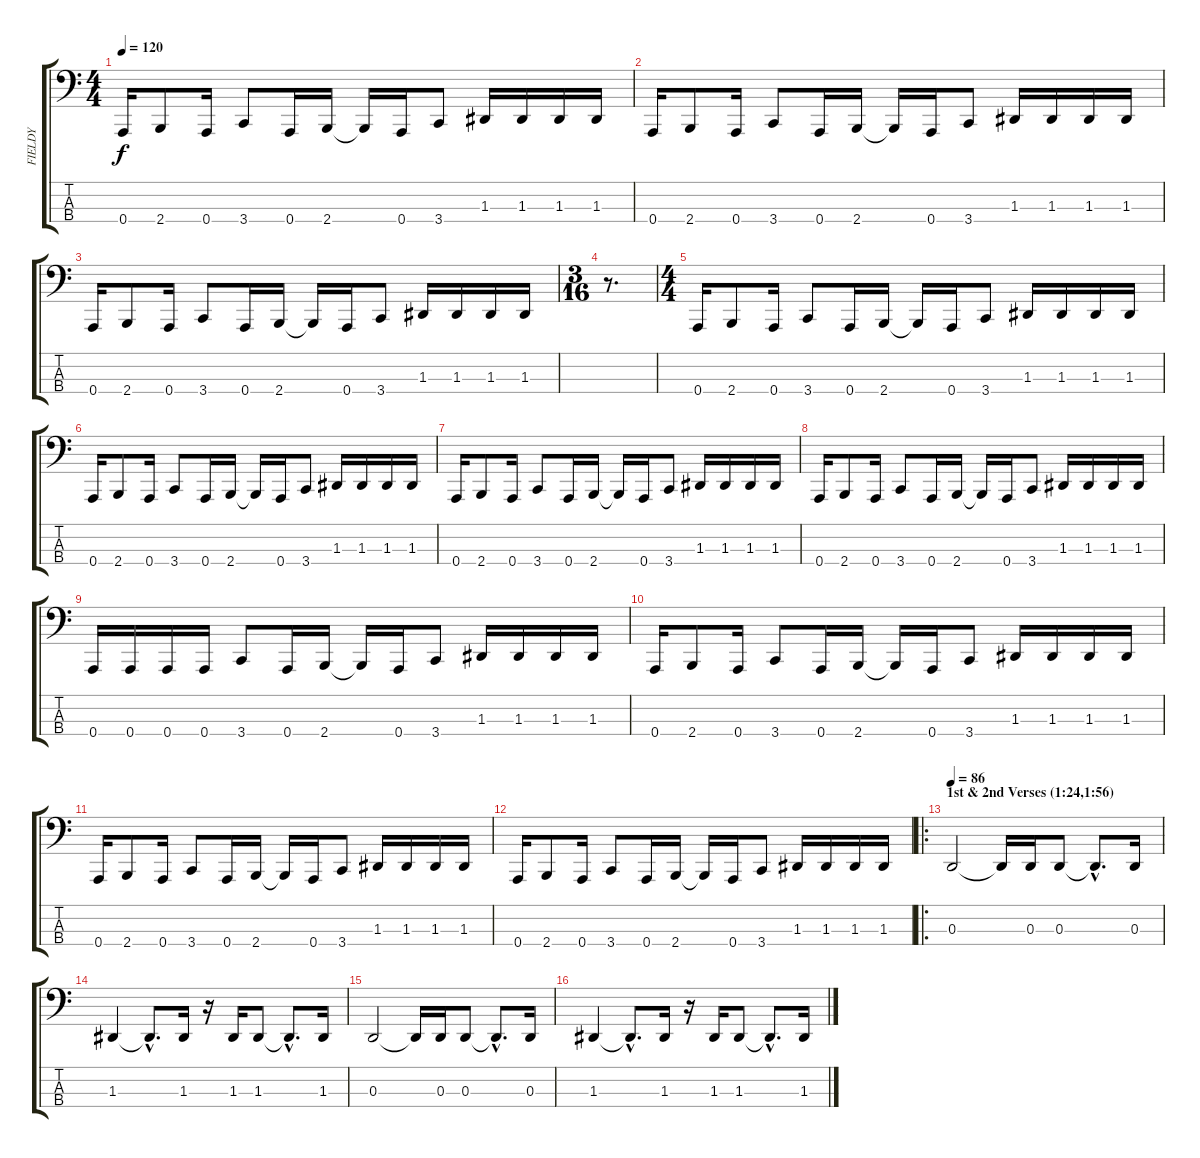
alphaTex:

\track ("FIELDY" "FIELDY") {instrument electricbassfinger}
\staff {score tabs}
\tuning (C2 G1 D1 A0) {hide}
\ts (4 4)
\tempo 120
\clef f4
\ks c
0.4.16{dy f} 2.4.8 0.4.16 3.4.8 0.4.16 2.4.16 2.4{t}.16 0.4.16 3.4.8 1.3.16 1.3.16 1.3.16 1.3.16 |
0.4.16 2.4.8 0.4.16 3.4.8 0.4.16 2.4.16 2.4{t}.16 0.4.16 3.4.8 1.3.16 1.3.16 1.3.16 1.3.16 |
0.4.16 2.4.8 0.4.16 3.4.8 0.4.16 2.4.16 2.4{t}.16 0.4.16 3.4.8 1.3.16 1.3.16 1.3.16 1.3.16 |
\ts (3 16)
r.8{d} |
\ts (4 4)
0.4.16 2.4.8 0.4.16 3.4.8 0.4.16 2.4.16 2.4{t}.16 0.4.16 3.4.8 1.3.16 1.3.16 1.3.16 1.3.16 |
0.4.16 2.4.8 0.4.16 3.4.8 0.4.16 2.4.16 2.4{t}.16 0.4.16 3.4.8 1.3.16 1.3.16 1.3.16 1.3.16 |
0.4.16 2.4.8 0.4.16 3.4.8 0.4.16 2.4.16 2.4{t}.16 0.4.16 3.4.8 1.3.16 1.3.16 1.3.16 1.3.16 |
0.4.16 2.4.8 0.4.16 3.4.8 0.4.16 2.4.16 2.4{t}.16 0.4.16 3.4.8 1.3.16 1.3.16 1.3.16 1.3.16 |
0.4.16 0.4.16 0.4.16 0.4.16 3.4.8 0.4.16 2.4.16 2.4{t}.16 0.4.16 3.4.8 1.3.16 1.3.16 1.3.16 1.3.16 |
0.4.16 2.4.8 0.4.16 3.4.8 0.4.16 2.4.16 2.4{t}.16 0.4.16 3.4.8 1.3.16 1.3.16 1.3.16 1.3.16 |
0.4.16 2.4.8 0.4.16 3.4.8 0.4.16 2.4.16 2.4{t}.16 0.4.16 3.4.8 1.3.16 1.3.16 1.3.16 1.3.16 |
0.4.16 2.4.8 0.4.16 3.4.8 0.4.16 2.4.16 2.4{t}.16 0.4.16 3.4.8 1.3.16 1.3.16 1.3.16 1.3.16 |
\ro
\section ("" "1st & 2nd Verses (1:24,1:56)")
\tempo 86
0.3.2 0.3{t}.16 0.3.16 0.3.8 0.3{hac t}.8{d} 0.3.16 |
1.3.4 1.3{hac t}.8{d} 1.3.16 r.16 1.3.16 1.3.8 1.3{hac t}.8{d} 1.3.16 |
0.3.2 0.3{t}.16 0.3.16 0.3.8 0.3{hac t}.8{d} 0.3.16 |
1.3.4 1.3{hac t}.8{d} 1.3.16 r.16 1.3.16 1.3.8 1.3{hac t}.8{d} 1.3.16
